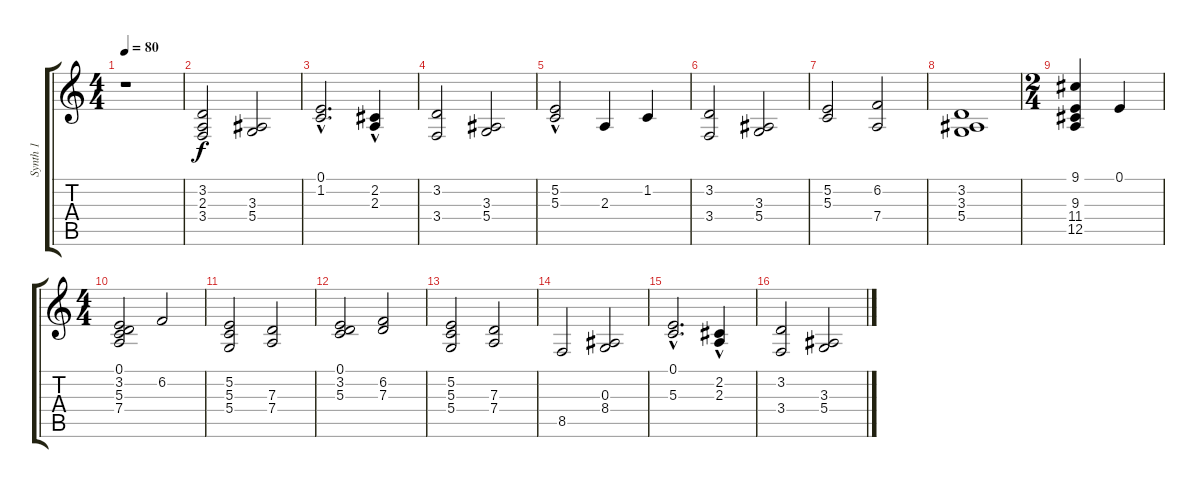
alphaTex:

\track ("Synth 1" "Synth 1") {instrument synthstrings1}
\staff {score tabs}
\tuning (E4 B3 G3 D3 A2 E2) {hide}
\ts (4 4)
\tempo 80
\clef g2
\ks c
r.1{dy f instrument synthstrings1} |
(3.2 2.3 3.4).2 (3.3 5.4).2 |
(0.1 1.2{hac}).2{d} (2.2 2.3{hac}).4 |
(3.2 3.4).2 (3.3 5.4).2 |
(5.2 5.3{hac}).2 2.3.4 1.2.4 |
(3.2 3.4).2 (3.3 5.4).2 |
(5.2 5.3).2 (6.2 7.4).2 |
(3.2 3.3 5.4).1 |
\ts (2 4)
(9.1 9.3 11.4 12.5).4 0.1.4 |
\ts (4 4)
(0.1 3.2 5.3 7.4).2 6.2.2 |
(5.2 5.3 5.4).2 (7.3 7.4).2 |
(0.1 3.2 5.3).2 (6.2 7.3).2 |
(5.2 5.3 5.4).2 (7.3 7.4).2 |
8.5.2 (0.3 8.4).2 |
(0.1 5.3{hac}).2{d} (2.2 2.3{hac}).4 |
(3.2 3.4).2 (3.3 5.4).2
